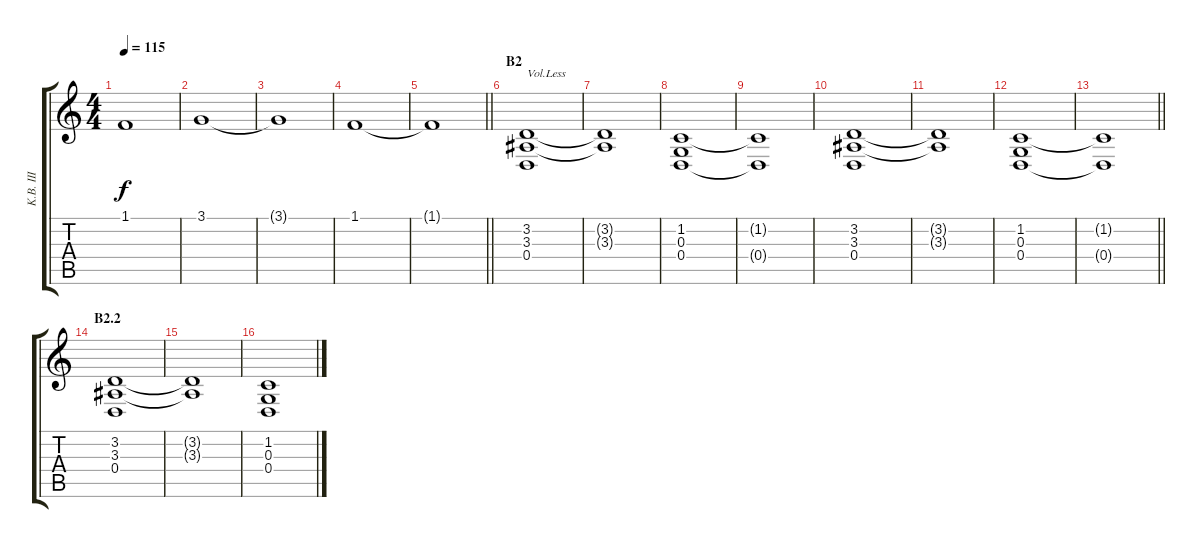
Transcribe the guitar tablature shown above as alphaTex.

\track ("K.B. III" "K.B. III") {instrument pad5bowed}
\staff {score tabs}
\tuning (E4 B3 G3 D3 A2 E2) {hide}
\ts (4 4)
\tempo 115
\clef g2
\ks c
1.1{t}.1{dy f} |
3.1.1 |
3.1{t}.1 |
1.1.1 |
\barLineRight lightlight
1.1{t}.1 |
\section ("" "B2")
(3.2 3.3 0.4).1{txt "Vol.Less" volume 8} |
(3.2{t} 3.3{t}).1 |
(1.2 0.3 0.4).1 |
(1.2{t} 0.4{t}).1 |
(3.2 3.3 0.4).1 |
(3.2{t} 3.3{t}).1 |
(1.2 0.3 0.4).1 |
\barLineRight lightlight
(1.2{t} 0.4{t}).1 |
\section ("" "B2.2")
(3.2 3.3 0.4).1 |
(3.2{t} 3.3{t}).1 |
(1.2 0.3 0.4).1
